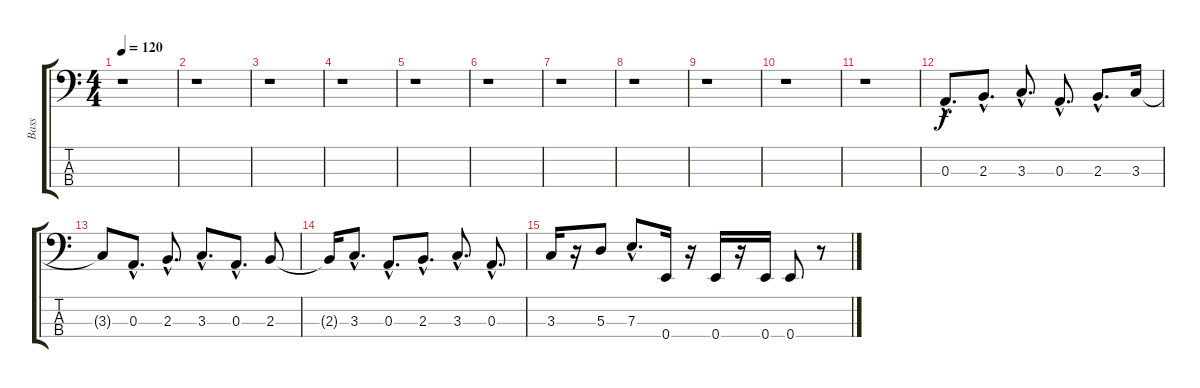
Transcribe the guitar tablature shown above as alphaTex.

\track ("Bass" "Bass") {instrument slapbass1}
\staff {score tabs}
\tuning (G2 D2 A1 E1) {hide}
\ts (4 4)
\tempo 120
\clef f4
\ks c
r.1{dy f} |
r.1 |
r.1 |
r.1 |
r.1 |
r.1 |
r.1 |
r.1 |
r.1 |
r.1 |
r.1 |
0.3{hac}.8{d} 2.3{hac}.8{d} 3.3{hac}.8{d} 0.3{hac}.8{d} 2.3{hac}.8{d} 3.3.16 |
3.3{t}.8 0.3{hac}.8{d} 2.3{hac}.8{d} 3.3{hac}.8{d} 0.3{hac}.8{d} 2.3.8 |
2.3{t}.16 3.3{hac}.8{d} 0.3{hac}.8{d} 2.3{hac}.8{d} 3.3{hac}.8{d} 0.3{hac}.8{d} |
3.3.16 r.16 5.3.8 7.3{hac}.8{d} 0.4.16 r.16 0.4.16 r.16 0.4.16 0.4.8 r.8
